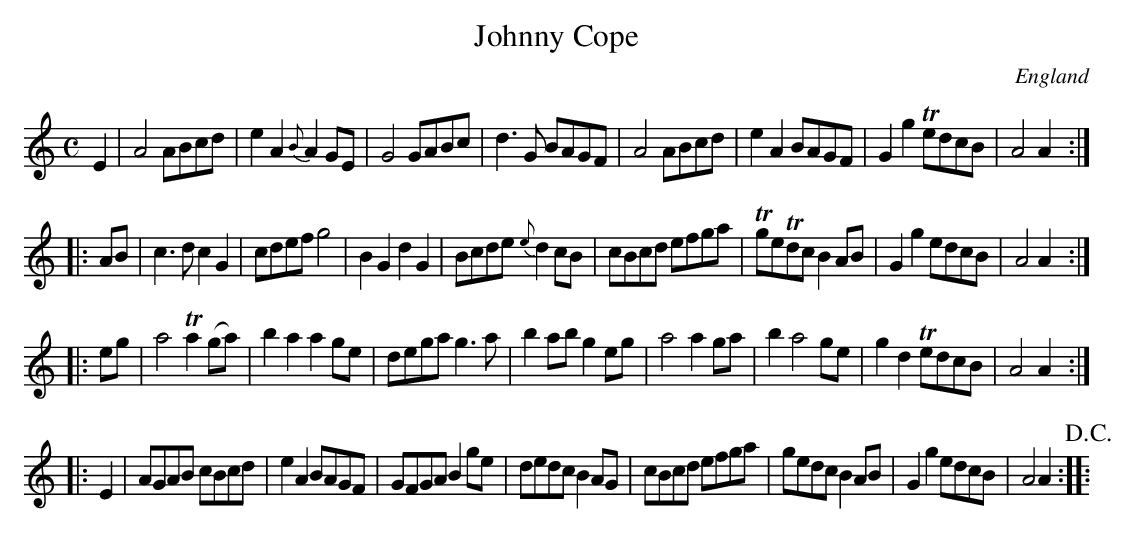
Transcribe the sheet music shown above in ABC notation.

X:1
T:Johnny Cope
L:1/8
M:C
O:England
K:A min
E2 |\
A4 ABcd | e2A2 {B}A2GE | G4    GABc | d3G BAGF | \
A4 ABcd | e2A2    BAGF | G2g2 TedcB | A4 A2 ::
AB |\
c3d  c2G2 | cdef   g4   | B2G2 d2G2 | Bcde {e}d2cB | \
cBcd efga | TgeTdc B2AB | G2g2 edcB | A4      A2 ::
eg |\
a4 Ta2(ga) | b2a2 a2ge | dega g3a   | b2ab g2eg |\
a4 a2  ga  | b2a4   ge | g2d2 TedcB | A4 A2 ::
E2 |\
AGAB cBcd | e2A2 BAGF | GFGA B2ge |dedc B2AG |\
cBcd efga | gedc B2AB | G2g2 edcB | A4 A2 !D.C.! ::
